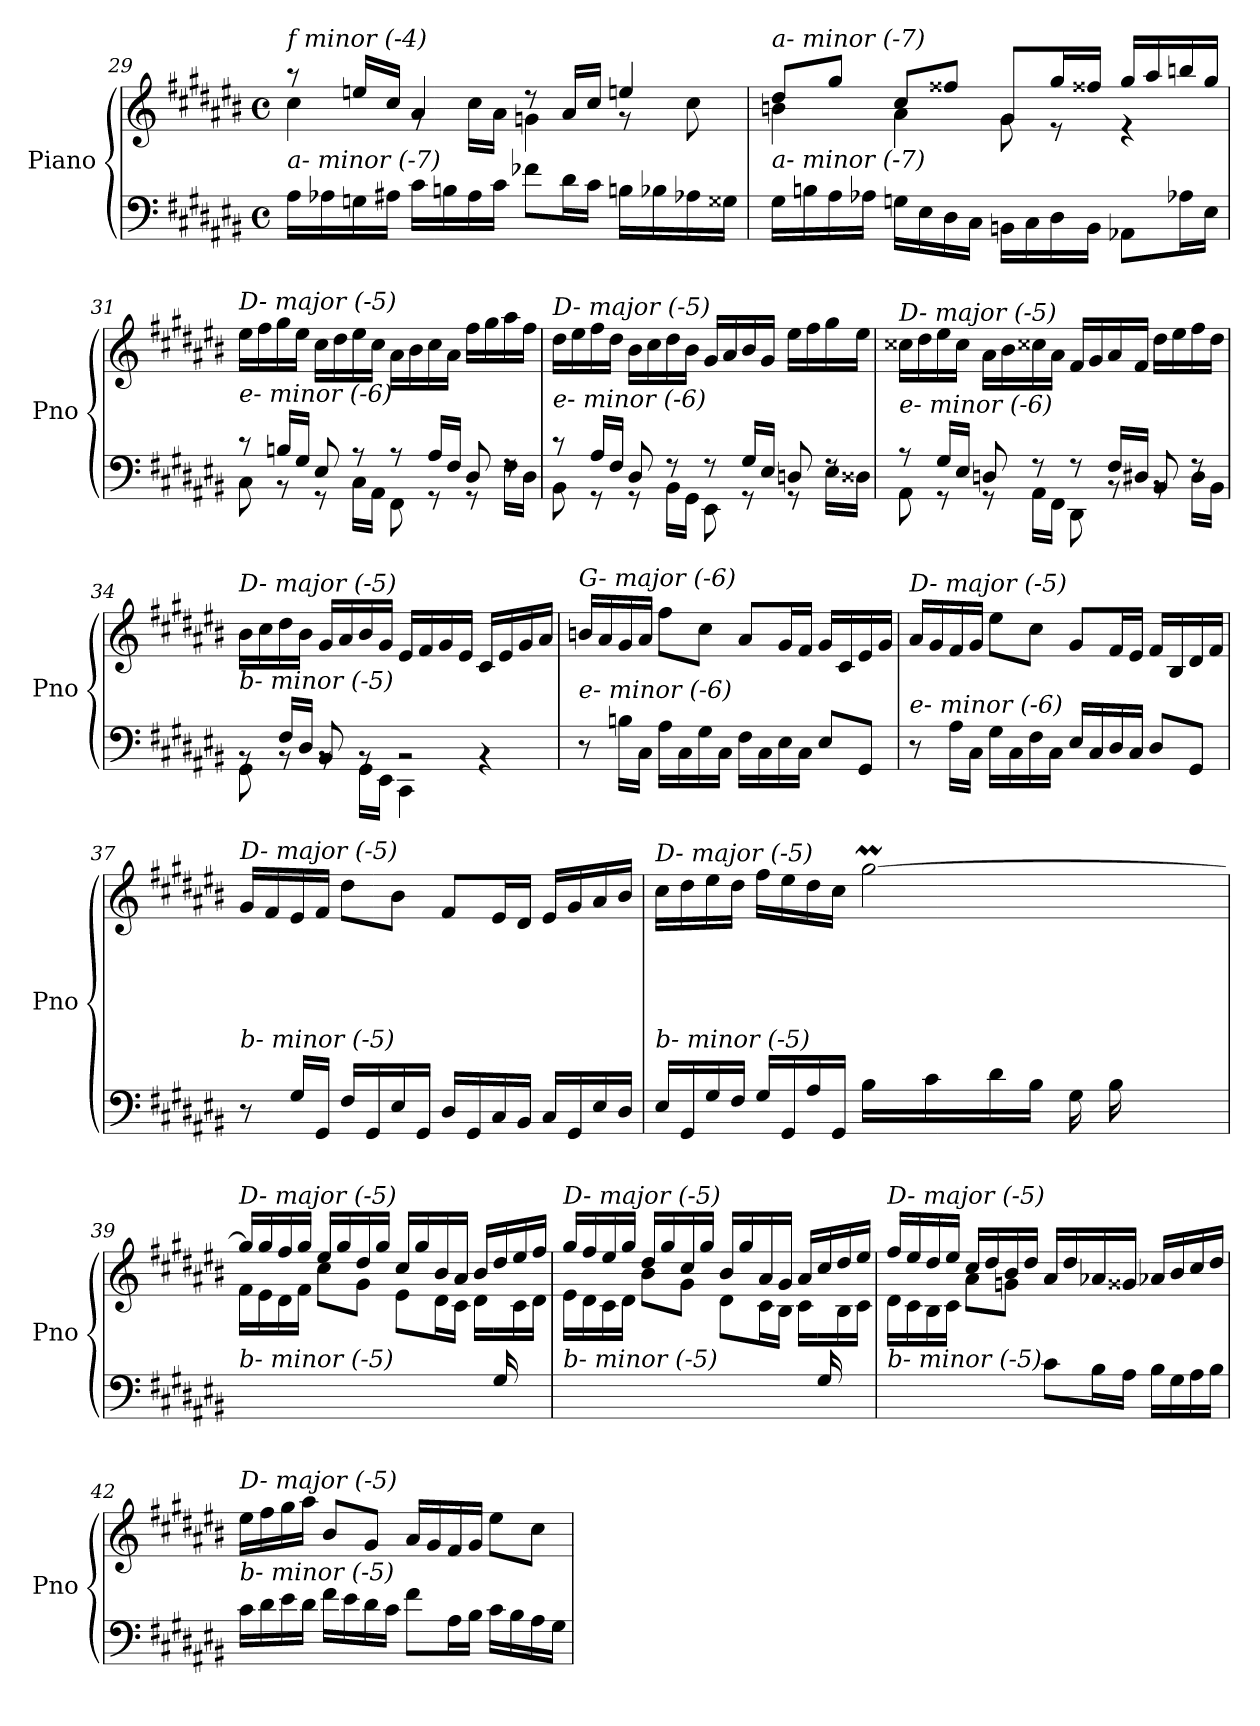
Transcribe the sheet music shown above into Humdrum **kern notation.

**kern	**kern
*part1	*part1
*staff2	*staff1
*I"Piano	*
*I'Pno	*
!!LO:LB:g=z
*clefF4	*clefG2
*k[f#c#g#d#a#e#b#]	*k[f#c#g#d#a#e#b#]
*M4/4	*M4/4
*met(c)	*met(c)
=29	=29
*	*^
!	!LO:TX:i:t=f minor (-4)	!
!LO:TX:i:t=a- minor (-7)	!	!
16A#\LL	8r	4cc#\
16A-Xi\	.	.
16Gnj\	16een/LL	.
16A#\JJ	16cc#/JJ	.
16c#\LL	4a#/	8rg
16Bn\	.	.
16A#\	.	16cc#\LL
16c#\JJ	.	16a#\JJ
8f-Xj\L	8r	4gnj\
16d#\L	16a#/LL	.
16c#\JJ	16cc#/JJ	.
16Bn\LL	4een/	8r
16B-Xi\	.	.
16A-Xj\	.	8cc#\
16G##Xj\JJ	.	.
=30	=30	=30
!	!LO:TX:i:t=a- minor (-7)	!
!LO:TX:i:t=a- minor (-7)	!	!
16G#\LL	8dd#/L	4bn\
16Bn\	.	.
16A#\	8gg#/J	.
16A-Xi\JJ	.	.
16Gnj\LL	8cc#/L	4a#\
16E#\	.	.
16D#\	8ff##X/J	.
16C#\JJ	.	.
16BBn\LL	8g#/L	8g#\
16C#\	.	.
16D#\	16gg#/L	8r
16BB\JJ	16ff##X/JJ	.
8AA-Xj\L	16gg#/LL	4r
.	16aa#/	.
16A-Xj\L	16bbn/	.
16E#\JJ	16gg#/JJ	.
*	*v	*v
!!LO:PB:g=z
=31	=31
*^	*
!	!	!LO:TX:i:t=D- major (-5)
!LO:TX:i:t=e- minor (-6)	!	!
8r	8C#\	16ee#\LL
.	.	16ff#\
16Bn/LL	8r	16gg#\
16G#/JJ	.	16ee#\JJ
8E#/	8r	16cc#\LL
.	.	16dd#\
8r	16C#\LL	16ee#\
.	16AA#\JJ	16cc#\JJ
8r	8FF#\	16a#\LL
.	.	16b#\
16A#/LL	8r	16cc#\
16F#/JJ	.	16a#\JJ
8D#/	8r	16ff#\LL
.	.	16gg#\
8rF	16F#\LL	16aa#\
.	16D#\JJ	16ff#\JJ
=32	=32	=32
!	!	!LO:TX:i:t=D- major (-5)
!LO:TX:i:t=e- minor (-6)	!	!
8r	8BB#\	16dd#\LL
.	.	16ee#\
16A#/LL	8r	16ff#\
16F#/JJ	.	16dd#\JJ
8D#/	8r	16b#\LL
.	.	16cc#\
8r	16BB#\LL	16dd#\
.	16GG#\JJ	16b#\JJ
8r	8EE#\	16g#/LL
.	.	16a#/
16G#/LL	8r	16b#/
16E#/JJ	.	16g#/JJ
8Dnj/	8r	16ee#\LL
.	.	16ff#\
8rF	16E#\LL	16gg#\
.	16D##Xj\JJ	16ee#\JJ
=33	=33	=33
!	!	!LO:TX:i:t=D- major (-5)
!LO:TX:i:t=e- minor (-6)	!	!
8r	8AA#\	16cc##X\LL
.	.	16dd#\
16G#/LL	8r	16ee#\
16E#/JJ	.	16cc##\JJ
8Dnj/	8r	16a#\LL
.	.	16b#\
8r	16AA#\LL	16cc##X\
.	16FF#\JJ	16a#\JJ
8r	8DD#\	16f#/LL
.	.	16g#/
16F#/LL	8rBB	16a#/
16D#/JJ	.	16f#/JJ
8BB#/	8rBB	16dd#\LL
.	.	16ee#\
8rF	16D#\LL	16ff#\
.	16BB#\JJ	16dd#\JJ
!!LO:LB:g=z
=34	=34	=34
!	!	!LO:TX:i:t=D- major (-5)
!LO:TX:i:t=b- minor (-5)	!	!
8rBB	8GG#\	16b#\LL
.	.	16cc#\
16F#/LL	8rBB	16dd#\
16D#/JJ	.	16b#\JJ
8BB#/	8rBB	16g#/LL
.	.	16a#/
8rBB	16GG#\LL	16b#/
.	16EE#\JJ	16g#/JJ
2rBB	4CC#\	16e#/LL
.	.	16f#/
.	.	16g#/
.	.	16e#/JJ
.	4rBB	16c#/LL
.	.	16e#/
.	.	16g#/
.	.	16a#/JJ
*v	*v	*
=35	=35
!	!LO:TX:i:t=G- major (-6)
!LO:TX:i:t=e- minor (-6)	!
8r	16bn/LL
.	16a#/
16Bn\LL	16g#/
16C#\JJ	16a#/JJ
16A#\LL	8ff#\L
16C#\	.
16G#\	8cc#\J
16C#\JJ	.
16F#\LL	8a#/L
16C#\	.
16E#\	16g#/L
16C#\JJ	16f#/JJ
8E#/L	16g#/LL
.	16c#/
8GG#/J	16e#/
.	16g#/JJ
=36	=36
!	!LO:TX:i:t=D- major (-5)
!LO:TX:i:t=e- minor (-6)	!
8r	16a#/LL
.	16g#/
16A#\LL	16f#/
16C#\JJ	16g#/JJ
16G#\LL	8ee#\L
16C#\	.
16F#\	8cc#\J
16C#\JJ	.
16E#/LL	8g#/L
16C#/	.
16D#/	16f#/L
16C#/JJ	16e#/JJ
8D#/L	16f#/LL
.	16B#/
8GG#/J	16d#/
.	16f#/JJ
!!LO:LB:g=z
=37	=37
!	!LO:TX:i:t=D- major (-5)
!LO:TX:i:t=b- minor (-5)	!
8r	16g#/LL
.	16f#/
16G#/LL	16e#/
16GG#/JJ	16f#/JJ
16F#/LL	8dd#\L
16GG#/	.
16E#/	8b#\J
16GG#/JJ	.
16D#/LL	8f#/L
16GG#/	.
16C#/	16e#/L
16BB#/JJ	16d#/JJ
16C#/LL	16e#/LL
16GG#/	16g#/
16E#/	16a#/
16D#/JJ	16b#/JJ
=38	=38
*^	*^
*	*	*	*^
!	!	!LO:TX:i:t=D- major (-5)	!	!
!LO:TX:i:t=b- minor (-5)	!	!	!	!
2ryy	16E#/LL	16cc#\LL	2ryy	2..ryy
.	16GG#/	16dd#\	.	.
.	16G#/	16ee#\	.	.
.	16F#/JJ	16dd#\JJ	.	.
.	16G#/LL	16ff#\LL	.	.
.	16GG#/	16ee#\	.	.
.	16A#/	16dd#\	.	.
.	16GG#/JJ	16cc#\JJ	.	.
2ryy	16B#\LL	[2gg#M\	32aa#!yy	.
.	.	.	32aa-X!iyy	.
.	16c#\	.	32ggn!jyy	.
.	.	.	32gg#!yy	.
.	16d#\	.	32aa#!yy	.
.	.	.	32gg#!yy	.
.	16B#\JJ	.	32aa#!yy	.
.	.	.	32gg#!yy	.
.	16G#\LL	.	32aa#!yy	.
.	.	.	32gg#!yy	.
.	16B#\	.	32aa#!yy	.
.	.	.	32gg#!yy	.
.	8ryy	.	32aa#!yy	16d#\
.	.	.	32gg#!yy	.
.	.	.	32aa#!yy	16e#\JJ
.	.	.	32gg#!yy	.
*v	*v	*	*	*
*	*	*v	*v
=39	=39	=39
!	!LO:TX:i:t=D- major (-5)	!
!LO:TX:i:t=b- minor (-5)	!	!
2ryy	16gg#/LL]	16f#\LL
.	16gg#/	16e#\
.	16ff#/	16d#\
.	16gg#/JJ	16f#\JJ
.	16ee#/LL	8cc#\L
.	16gg#/	.
.	16dd#/	8g#\J
.	16gg#/JJ	.
4ryy	16cc#/LL	8e#\L
.	16gg#/	.
.	16b#/	16d#\L
.	16a#/JJ	16c#\JJ
16ryy	16b#/LL	16d#\LL
16G#/	16dd#/	16ryy
8ryy	16ee#/	16c#\
.	16ff#/JJ	16d#\JJ
!!LO:LB:g=z	!!
=40	=40	=40
!	!LO:TX:i:t=D- major (-5)	!
!LO:TX:i:t=b- minor (-5)	!	!
2ryy	16gg#/LL	16e#\LL
.	16ff#/	16d#\
.	16ee#/	16c#\
.	16gg#/JJ	16d#\JJ
.	16dd#/LL	8b#\L
.	16gg#/	.
.	16cc#/	8g#\J
.	16gg#/JJ	.
4ryy	16b#/LL	8d#\L
.	16gg#/	.
.	16a#/	16c#\L
.	16g#/JJ	16B#\JJ
16ryy	16a#/LL	16c#\LL
16G#/	16cc#/	16ryy
8ryy	16dd#/	16B#\
.	16ee#/JJ	16c#\JJ
=41	=41	=41
!	!LO:TX:i:t=D- major (-5)	!
!LO:TX:i:t=b- minor (-5)	!	!
2ryy	16ff#/LL	16d#\LL
.	16ee#/	16c#\
.	16dd#/	16B#\
.	16ee#/JJ	16c#\JJ
.	16cc#/LL	8a#\L
.	16dd#/	.
.	16b#/	8gnj\J
.	16dd#/JJ	.
8c#\L	16a#/LL	2ryy
.	16dd#/	.
16B#\L	16a-Xj/	.
16A#\JJ	16g##Xj/JJ	.
16B#\LL	16a-Xj/LL	.
16G#\	16b#/	.
16A#\	16cc#/	.
16B#\JJ	16dd#/JJ	.
*	*v	*v
=42	=42
!	!LO:TX:i:t=D- major (-5)
!LO:TX:i:t=b- minor (-5)	!
16c#\LL	16ee#\LL
16d#\	16ff#\
16e#\	16gg#\
16d#\JJ	16aa#\JJ
16f#\LL	8b#/L
16e#\	.
16d#\	8g#/J
16c#\JJ	.
8f#\L	16a#/LL
.	16g#/
16A#\L	16f#/
16B#\JJ	16g#/JJ
16c#\LL	8ee#\L
16B#\	.
16A#\	8cc#\J
16G#\JJ	.
=	=
*-	*-
